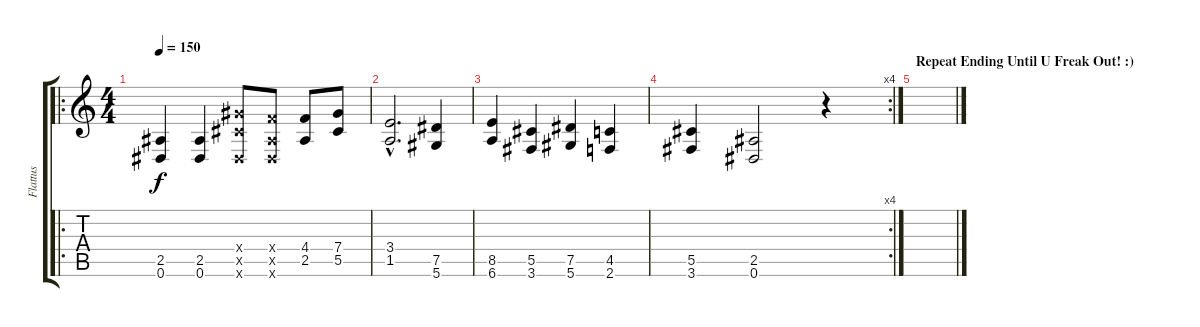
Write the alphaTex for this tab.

\track ("Flattus" "Flattus") {instrument distortionguitar}
\staff {score tabs}
\tuning (Eb4 Bb3 Gb3 Db3 Ab2 Eb2) {hide}
\ro
\ts (4 4)
\tempo 150
\clef g2
\ks c
(2.5 0.6).4{dy f} (2.5 0.6).4 (7.4{x} 5.5{x} 0.6{x}).8 (4.4{x} 2.5{x} 0.6{x}).8 (4.4 2.5).8 (7.4 5.5).8 |
(3.4{hac} 1.5{hac}).2{d} (7.5 5.6).4 |
(8.5 6.6).4 (5.5 3.6).4 (7.5 5.6).4 (4.5 2.6).4 |
\rc 4
(5.5 3.6).4 (2.5 0.6).2 r.4 |
\section ("" "Repeat Ending Until U Freak Out! :)")
